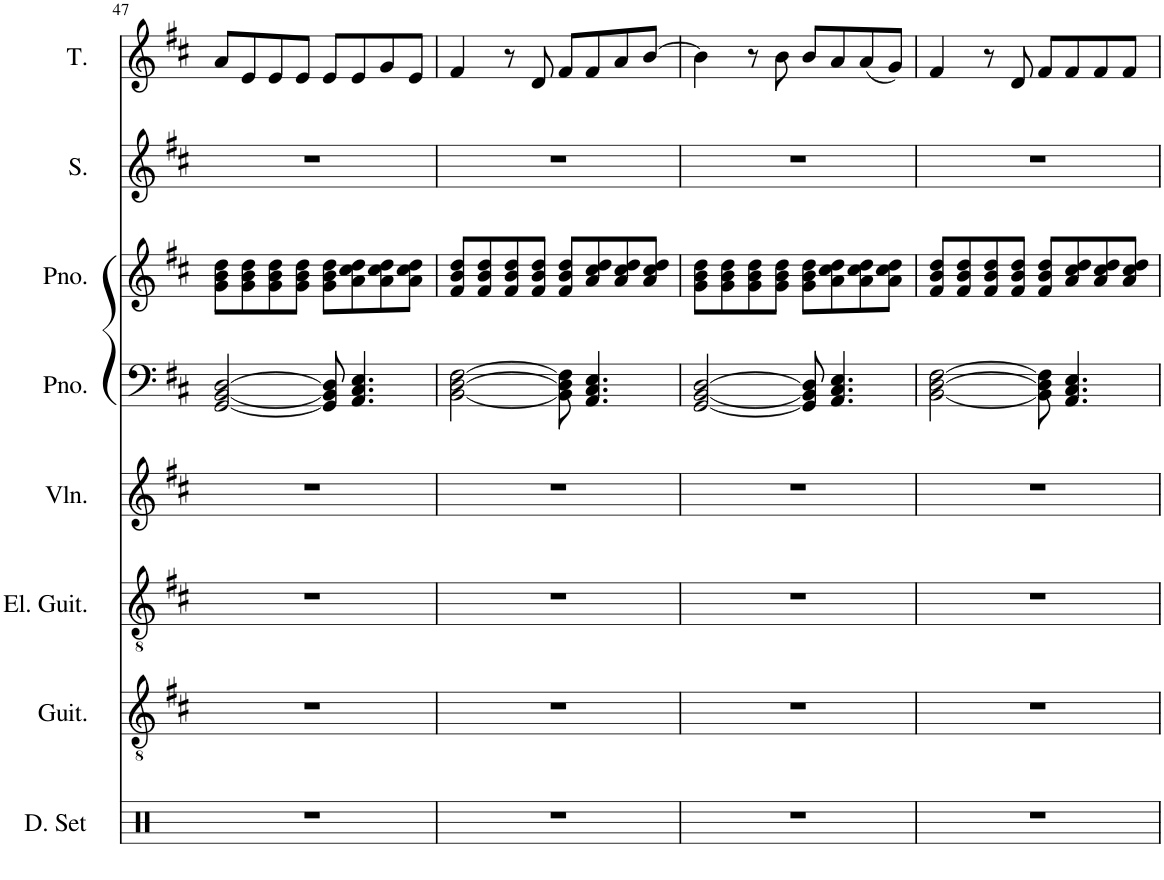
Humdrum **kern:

**kern	**kern	**kern	**kern	**kern	**kern	**kern	**kern
*part8	*part7	*part6	*part5	*part4	*part3	*part2	*part1
*staff8	*staff7	*staff6	*staff5	*staff4	*staff3	*staff2	*staff1
*I"Drumset	*I"Acoustic Guitar	*I"Electric Guitar	*I"Violin	*I"53Piano	*I"Piano	*I"Soprano	*I"Tenor
*I'D. Set	*I'Guit.	*I'El. Guit.	*I'Vln.	*I'Pno.	*I'Pno.	*I'S.	*I'T.
!!LO:PB:g=z
*clefX	*clefGv2	*clefGv2	*clefG2	*clefF4	*clefX	*clefG2	*clefG2
*k[]	*k[f#c#]	*k[f#c#]	*k[f#c#]	*k[f#c#]	*k[f#c#]	*k[f#c#]	*k[f#c#]
*M4/4	*M4/4	*M4/4	*M4/4	*M4/4	*M4/4	*M4/4	*M4/4
=47	=47	=47	=47	=47	=47	=47	=47
1r	1r	1r	1r	[2GG/ [2BB/ [2D/	8g\ 8b\ 8dd\L	1r	8a/L
.	.	.	.	.	8g\ 8b\ 8dd\	.	8e/
.	.	.	.	.	8g\ 8b\ 8dd\	.	8e/
.	.	.	.	.	8g\ 8b\ 8dd\J	.	8e/J
.	.	.	.	8GG/] 8BB/] 8D/]	8g\ 8b\ 8dd\L	.	8e/L
.	.	.	.	4.AA/ 4.C#/ 4.E/	8a\ 8cc#\ 8dd\	.	8e/
.	.	.	.	.	8a\ 8cc#\ 8dd\	.	8g/
.	.	.	.	.	8a\ 8cc#\ 8dd\J	.	8e/J
=48	=48	=48	=48	=48	=48	=48	=48
1r	1r	1r	1r	[2BB\ [2D\ [2F#\	8f#/ 8b/ 8dd/L	1r	4f#/
.	.	.	.	.	8f#/ 8b/ 8dd/	.	.
.	.	.	.	.	8f#/ 8b/ 8dd/	.	8r
.	.	.	.	.	8f#/ 8b/ 8dd/J	.	8d/
.	.	.	.	8BB\] 8D\] 8F#\]	8f#/ 8b/ 8dd/L	.	8f#/L
.	.	.	.	4.AA/ 4.C#/ 4.E/	8a/ 8cc#/ 8dd/	.	8f#/
.	.	.	.	.	8a/ 8cc#/ 8dd/	.	8a/
.	.	.	.	.	8a/ 8cc#/ 8dd/J	.	[8b/J
=49	=49	=49	=49	=49	=49	=49	=49
1r	1r	1r	1r	[2GG/ [2BB/ [2D/	8g\ 8b\ 8dd\L	1r	4b\]
.	.	.	.	.	8g\ 8b\ 8dd\	.	.
.	.	.	.	.	8g\ 8b\ 8dd\	.	8r
.	.	.	.	.	8g\ 8b\ 8dd\J	.	8b\
.	.	.	.	8GG/] 8BB/] 8D/]	8g\ 8b\ 8dd\L	.	8b/L
.	.	.	.	4.AA/ 4.C#/ 4.E/	8a\ 8cc#\ 8dd\	.	8a/
.	.	.	.	.	8a\ 8cc#\ 8dd\	.	(8a/
.	.	.	.	.	8a\ 8cc#\ 8dd\J	.	8g/J)
=50	=50	=50	=50	=50	=50	=50	=50
1r	1r	1r	1r	[2BB\ [2D\ [2F#\	8f#/ 8b/ 8dd/L	1r	4f#/
.	.	.	.	.	8f#/ 8b/ 8dd/	.	.
.	.	.	.	.	8f#/ 8b/ 8dd/	.	8r
.	.	.	.	.	8f#/ 8b/ 8dd/J	.	8d/
.	.	.	.	8BB\] 8D\] 8F#\]	8f#/ 8b/ 8dd/L	.	8f#/L
.	.	.	.	4.AA/ 4.C#/ 4.E/	8a/ 8cc#/ 8dd/	.	8f#/
.	.	.	.	.	8a/ 8cc#/ 8dd/	.	8f#/
.	.	.	.	.	8a/ 8cc#/ 8dd/J	.	8f#/J
=	=	=	=	=	=	=	=
*-	*-	*-	*-	*-	*-	*-	*-
